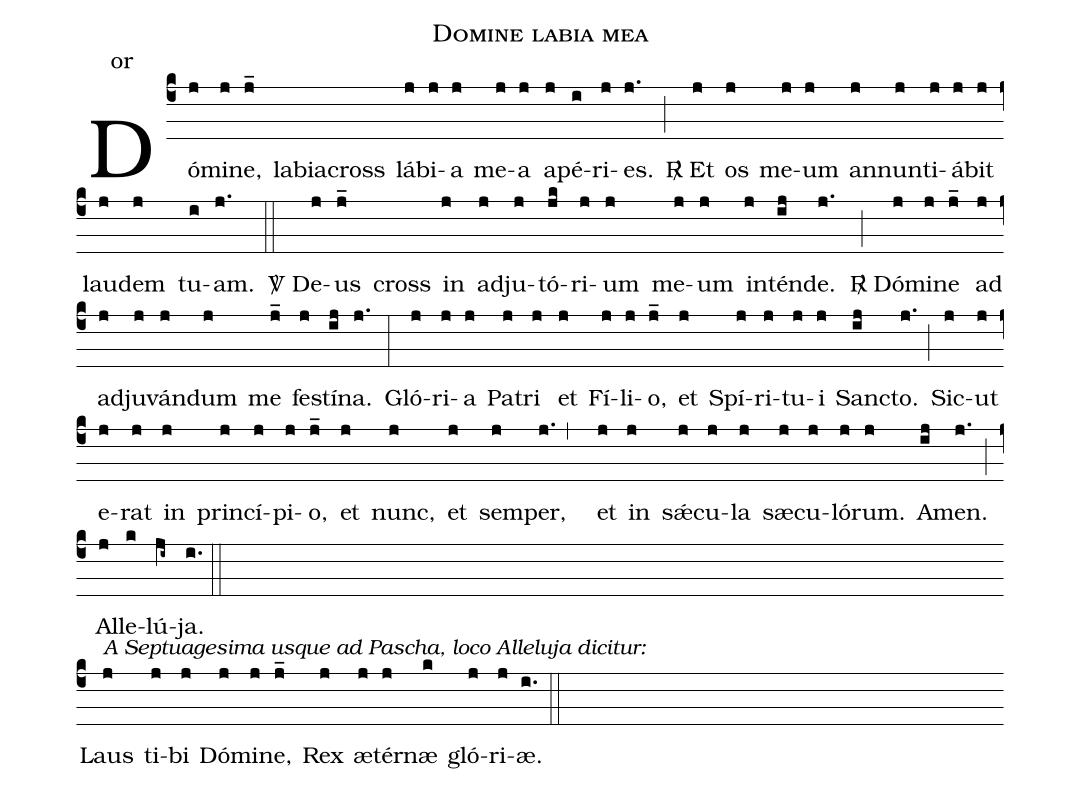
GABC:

name:Domine labia mea;
office-part:or;
%%
(c4) Dó(j)mi(j)ne,(j_) <sp>labiacross</sp>() lá(j)bi(j)a(j) me(j)a(j) a(j)pé(i)ri(j)es.(j.) (;)
<sp>R/</sp> Et(j) os(j) me(j)um(j) an(j)nun(j)ti(j)á(j)bit(j) lau(j)dem(j) tu(i)am.(j.) (::)
<sp>V/</sp> De(j)us(j_) <sp>cross</sp>() in(j) ad(j)ju(j)tó(jk)ri(j)um(j) me(j)um(j) in(j)tén(ij)de.(j.) (;)
<sp>R/</sp> Dó(j)mi(j)ne(j_) ad(j) ad(j)ju(j)ván(j)dum(j) me(j_) fe(j)stí(ij)na.(j.) (:) Gló(j)ri(j)a(j) Pa(j)tri(j) et(j) Fí(j)li(j)o,(j_) et(j) Spí(j)ri(j)tu(j)i(j) Sanc(ij)to.(j.) (;) Sic(j)ut(j) e(j)rat(j) in(j) prin(j)cí(j)pi(j)o,(j_) et(j) nunc,(j) et(j) sem(j)per,(j.,) et(j) in(j) sǽ(j)cu(j)la(j) sæ(j)cu(j)ló(j)rum.(j) A(ij)men.(j.) (;) Al(j)le(k)lú(ji~)ja.(i.) (::Z-)
Laus<alt>A Septuagesima usque ad Pascha, loco Alleluja dicitur:</alt>(j) ti(j)bi(j) Dó(j)mi(j)ne,(j_) Rex(j) æ(j)tér(j)næ(k) gló(j)ri(j)æ.(i.) (::)
